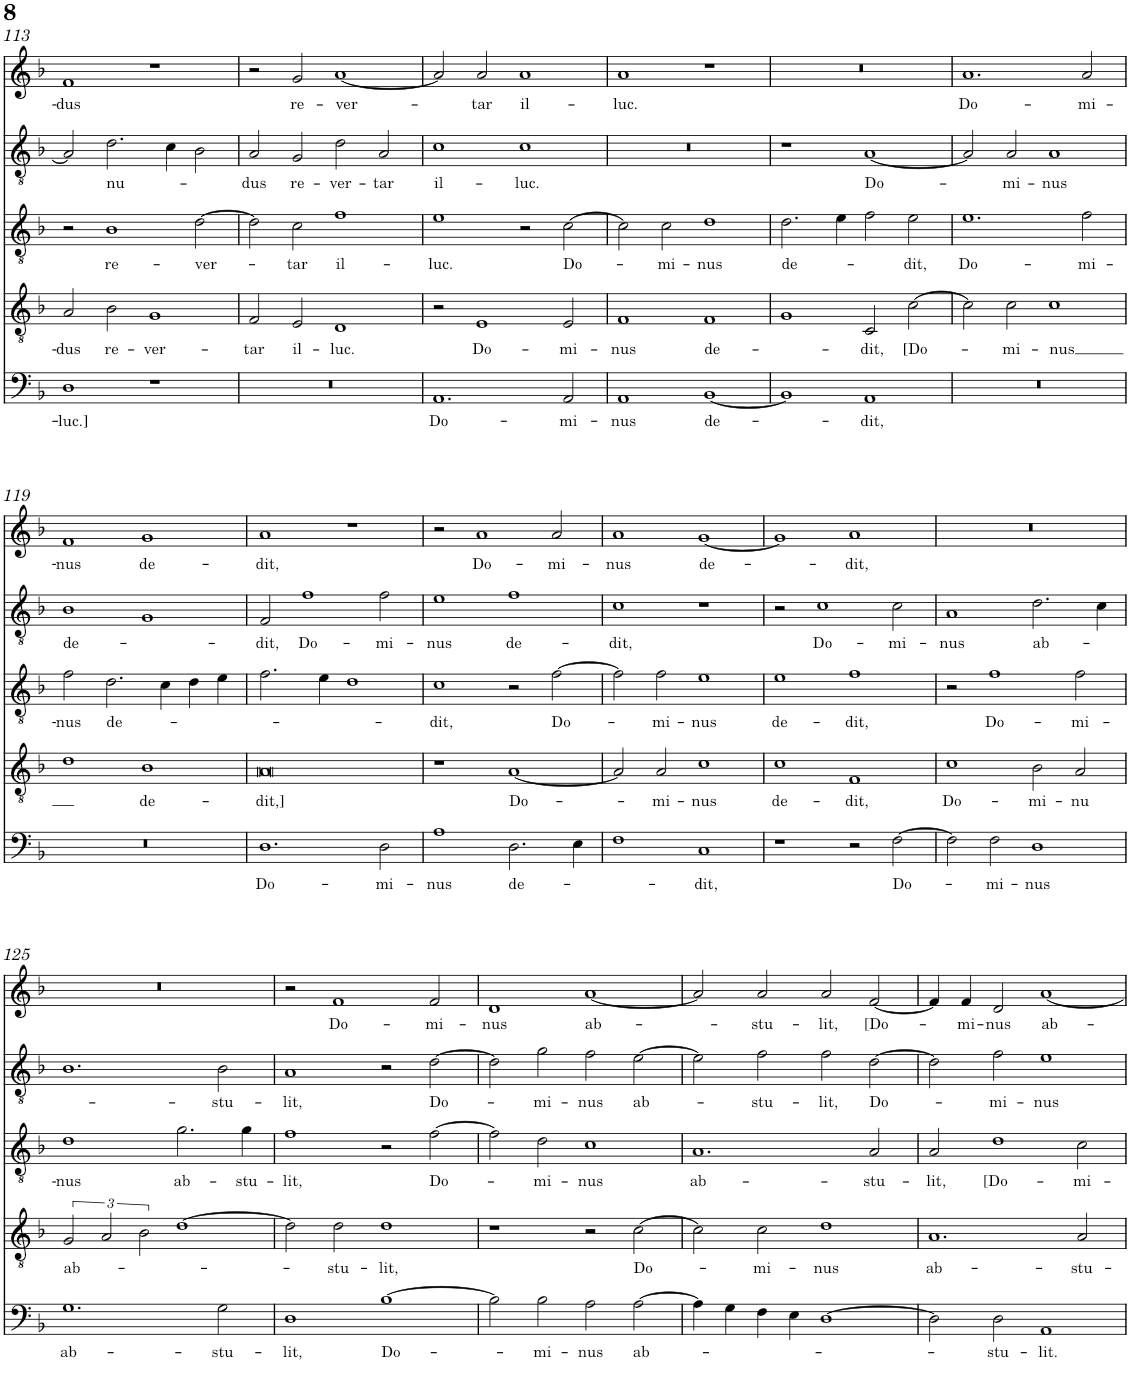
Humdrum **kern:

**kern	**text	**kern	**text	**kern	**text	**kern	**text	**kern	**text
*part5	*part5	*part4	*part4	*part3	*part3	*part2	*part2	*part1	*part1
*staff5	*staff5	*staff4	*staff4	*staff3	*staff3	*staff2	*staff2	*staff1	*staff1
*I"Piano	*	*I"Piano	*	*I"Piano	*	*I"Piano	*	*I"Piano	*
*I'Pno	*	*I'Pno	*	*I'Pno	*	*I'Pno	*	*I'Pno	*
!!LO:PB:g=z
*clefF4	*	*clefGv2	*	*clefGv2	*	*clefGv2	*	*clefG2	*
*k[b-]	*	*k[b-]	*	*k[b-]	*	*k[b-]	*	*k[b-]	*
*M4/2	*	*M4/2	*	*M4/2	*	*M4/2	*	*M4/2	*
=113	=113	=113	=113	=113	=113	=113	=113	=113	=113
!	!LO:LY:b	!	!LO:LY:b	!	!	!	!	!	!LO:LY:b
1D	-luc.]	2A/	-dus	2r	.	2A/]	.	1f	-dus
!	!	!	!LO:LY:b	!	!LO:LY:b	!	!LO:LY:b	!	!
.	.	2B-\	re­-	1B-	re-	2.d\	nu-	.	.
!	!	!	!LO:LY:b	!	!	!	!	!	!
1r	.	1G	-ver-	.	.	.	.	1r	.
.	.	.	.	.	.	4c\	.	.	.
!	!	!	!	!	!LO:LY:b	!	!	!	!
.	.	.	.	[2d\	-ver-	2B-\	.	.	.
=114	=114	=114	=114	=114	=114	=114	=114	=114	=114
!	!	!	!LO:LY:b	!	!	!	!LO:LY:b	!	!
0r	.	2F/	-tar	2d\]	.	2A/	-dus	2r	.
!	!	!	!LO:LY:b	!	!LO:LY:b	!	!LO:LY:b	!	!LO:LY:b
.	.	2E/	il-	2c\	-tar	2G/	re-	2g/	re­-
!	!	!	!LO:LY:b	!	!LO:LY:b	!	!LO:LY:b	!	!LO:LY:b
.	.	1D	-luc.	1f	il-	2d\	-ver-	[1a	-ver-
!	!	!	!	!	!	!	!LO:LY:b	!	!
.	.	.	.	.	.	2A/	-tar	.	.
=115	=115	=115	=115	=115	=115	=115	=115	=115	=115
!	!LO:LY:b	!	!	!	!LO:LY:b	!	!LO:LY:b	!	!
1.AA	Do­-	2r	.	1e	-luc.	1c	il­-	2a/]	.
!	!	!	!LO:LY:b	!	!	!	!	!	!LO:LY:b
.	.	1E	Do-	.	.	.	.	2a/	-tar
!	!	!	!	!	!	!	!LO:LY:b	!	!LO:LY:b
.	.	.	.	2r	.	1c	-luc.	1a	il-
!	!LO:LY:b	!	!LO:LY:b	!	!LO:LY:b	!	!	!	!
2AA/	-mi-	2E/	-mi-	[2c\	Do-	.	.	.	.
=116	=116	=116	=116	=116	=116	=116	=116	=116	=116
!	!LO:LY:b	!	!LO:LY:b	!	!	!	!	!	!LO:LY:b
1AA	-nus	1F	-nus	2c\]	.	0r	.	1a	-luc.
!	!	!	!	!	!LO:LY:b	!	!	!	!
.	.	.	.	2c\	-mi­-	.	.	.	.
!	!LO:LY:b	!	!LO:LY:b	!	!LO:LY:b	!	!	!	!
[1BB-	de-	1F	de-	1d	-nus	.	.	1r	.
=117	=117	=117	=117	=117	=117	=117	=117	=117	=117
!	!	!	!	!	!LO:LY:b	!	!	!	!
1BB-]	.	1G	.	2.d\	de­-	1r	.	0r	.
.	.	.	.	4e\	.	.	.	.	.
!	!LO:LY:b	!	!LO:LY:b	!	!	!	!LO:LY:b	!	!
1AA	-dit,	2C/	-dit,	2f\	.	[1A	Do-	.	.
!	!	!	!LO:LY:b	!	!LO:LY:b	!	!	!	!
.	.	[2c\	[Do­-	2e\	-dit,	.	.	.	.
=118	=118	=118	=118	=118	=118	=118	=118	=118	=118
!	!	!	!	!	!LO:LY:b	!	!	!	!LO:LY:b
0r	.	2c\]	.	1.e	Do-	2A/]	.	1.a	Do­-
!	!	!	!LO:LY:b	!	!	!	!LO:LY:b	!	!
.	.	2c\	-mi-	.	.	2A/	-mi-	.	.
!	!	!	!LO:LY:b	!	!	!	!LO:LY:b	!	!
.	.	1c	-nus	.	.	1A	-nus	.	.
!	!	!	!	!	!LO:LY:b	!	!	!	!LO:LY:b
.	.	.	.	2f\	-mi-	.	.	2a/	-mi-
!!LO:LB:g=z
=119	=119	=119	=119	=119	=119	=119	=119	=119	=119
!	!	!	!	!	!LO:LY:b	!	!LO:LY:b	!	!LO:LY:b
0r	.	1d	.	2f\	-nus	1B-	de-	1f	-nus
!	!	!	!	!	!LO:LY:b	!	!	!	!
.	.	.	.	2.d\	de­-	.	.	.	.
!	!	!	!LO:LY:b	!	!	!	!	!	!LO:LY:b
.	.	1B-	de­-	.	.	1G	.	1g	de-
.	.	.	.	4c\	.	.	.	.	.
.	.	.	.	4d\	.	.	.	.	.
.	.	.	.	4e\	.	.	.	.	.
=120	=120	=120	=120	=120	=120	=120	=120	=120	=120
!	!LO:LY:b	!	!LO:LY:b	!	!	!	!LO:LY:b	!	!LO:LY:b
1.D	Do-	0A	-dit,]	2.f\	.	2F/	-dit,	1a	-dit,
!	!	!	!	!	!	!	!LO:LY:b	!	!
.	.	.	.	.	.	1f	Do­-	.	.
.	.	.	.	4e\	.	.	.	.	.
.	.	.	.	1d	.	.	.	1r	.
!	!LO:LY:b	!	!	!	!	!	!LO:LY:b	!	!
2D\	-mi-	.	.	.	.	2f\	-mi-	.	.
=121	=121	=121	=121	=121	=121	=121	=121	=121	=121
!	!LO:LY:b	!	!	!	!LO:LY:b	!	!LO:LY:b	!	!
1A	-nus	1r	.	1c	-dit,	1e	-nus	2r	.
!	!	!	!	!	!	!	!	!	!LO:LY:b
.	.	.	.	.	.	.	.	1a	Do­-
!	!LO:LY:b	!	!LO:LY:b	!	!	!	!LO:LY:b	!	!
2.D\	de-	[1A	Do­-	2r	.	1f	de-	.	.
!	!	!	!	!	!LO:LY:b	!	!	!	!LO:LY:b
.	.	.	.	[2f\	Do-	.	.	2a/	-mi-
4E\	.	.	.	.	.	.	.	.	.
=122	=122	=122	=122	=122	=122	=122	=122	=122	=122
!	!	!	!	!	!	!	!LO:LY:b	!	!LO:LY:b
1F	.	2A/]	.	2f\]	.	1c	-dit,	1a	-nus
!	!	!	!LO:LY:b	!	!LO:LY:b	!	!	!	!
.	.	2A/	-mi-	2f\	-mi-	.	.	.	.
!	!LO:LY:b	!	!LO:LY:b	!	!LO:LY:b	!	!	!	!LO:LY:b
1C	-dit,	1c	-nus	1e	-nus	1r	.	[1g	de­-
=123	=123	=123	=123	=123	=123	=123	=123	=123	=123
!	!	!	!LO:LY:b	!	!LO:LY:b	!	!	!	!
1r	.	1c	de-	1e	de-	2r	.	1g]	.
!	!	!	!	!	!	!	!LO:LY:b	!	!
.	.	.	.	.	.	1c	Do-	.	.
!	!	!	!LO:LY:b	!	!LO:LY:b	!	!	!	!LO:LY:b
2r	.	1F	-dit,	1f	-dit,	.	.	1a	-dit,
!	!LO:LY:b	!	!	!	!	!	!LO:LY:b	!	!
[2F\	Do­-	.	.	.	.	2c\	-mi­-	.	.
=124	=124	=124	=124	=124	=124	=124	=124	=124	=124
!	!	!	!LO:LY:b	!	!	!	!LO:LY:b	!	!
2F\]	.	1c	Do-	2r	.	1A	-nus	0r	.
!	!LO:LY:b	!	!	!	!LO:LY:b	!	!	!	!
2F\	-mi-	.	.	1f	Do­-	.	.	.	.
!	!LO:LY:b	!	!LO:LY:b	!	!	!	!LO:LY:b	!	!
1D	-nus	2B-\	-mi-	.	.	2.d\	ab­-	.	.
!	!	!	!LO:LY:b	!	!LO:LY:b	!	!	!	!
.	.	2A/	-nu	2f\	-mi­-	.	.	.	.
.	.	.	.	.	.	4c\	.	.	.
!!LO:LB:g=z
=125	=125	=125	=125	=125	=125	=125	=125	=125	=125
!	!LO:LY:b	!	!LO:LY:b	!	!LO:LY:b	!	!	!	!
1.G	ab­-	3G/	ab­-	1d	-nus	1.B-	.	0r	.
.	.	3A/	.	.	.	.	.	.	.
.	.	3B-\	.	.	.	.	.	.	.
!	!	!	!	!	!LO:LY:b	!	!	!	!
.	.	[1d	.	2.g\	ab-	.	.	.	.
!	!LO:LY:b	!	!	!	!	!	!LO:LY:b	!	!
2G\	-stu­-	.	.	.	.	2B-\	-stu­-	.	.
!	!	!	!	!	!LO:LY:b	!	!	!	!
.	.	.	.	4g\	-stu­-	.	.	.	.
=126	=126	=126	=126	=126	=126	=126	=126	=126	=126
!	!LO:LY:b	!	!	!	!LO:LY:b	!	!LO:LY:b	!	!
1D	-lit,	2d\]	.	1f	-lit,	1A	-lit,	2r	.
!	!	!	!LO:LY:b	!	!	!	!	!	!LO:LY:b
.	.	2d\	-stu-	.	.	.	.	1f	Do-
!	!LO:LY:b	!	!LO:LY:b	!	!	!	!	!	!
[1B-	Do-	1d	-lit,	2r	.	2r	.	.	.
!	!	!	!	!	!LO:LY:b	!	!LO:LY:b	!	!LO:LY:b
.	.	.	.	[2f\	Do-	[2d\	Do-	2f/	-mi­-
=127	=127	=127	=127	=127	=127	=127	=127	=127	=127
!	!	!	!	!	!	!	!	!	!LO:LY:b
2B-\]	.	1r	.	2f\]	.	2d\]	.	1d	-nus
!	!LO:LY:b	!	!	!	!LO:LY:b	!	!LO:LY:b	!	!
2B-\	-mi­-	.	.	2d\	-mi-	2g\	-mi­-	.	.
!	!LO:LY:b	!	!	!	!LO:LY:b	!	!LO:LY:b	!	!LO:LY:b
2A\	-nus	2r	.	1c	-nus	2f\	-nus	[1a	ab-
!	!LO:LY:b	!	!LO:LY:b	!	!	!	!LO:LY:b	!	!
[2A\	ab-	[2c\	Do­-	.	.	[2e\	ab-	.	.
=128	=128	=128	=128	=128	=128	=128	=128	=128	=128
!	!	!	!	!	!LO:LY:b	!	!	!	!
4A\]	.	2c\]	.	1.A	ab-	2e\]	.	2a/]	.
4G\	.	.	.	.	.	.	.	.	.
!	!	!	!LO:LY:b	!	!	!	!LO:LY:b	!	!LO:LY:b
4F\	.	2c\	-mi­-	.	.	2f\	-stu­-	2a/	-stu­-
4E\	.	.	.	.	.	.	.	.	.
!	!	!	!LO:LY:b	!	!	!	!LO:LY:b	!	!LO:LY:b
[1D	.	1d	-nus	.	.	2f\	-lit,	2a/	-lit,
!	!	!	!	!	!LO:LY:b	!	!LO:LY:b	!	!LO:LY:b
.	.	.	.	2A/	-stu­-	[2d\	Do­-	[2f/	[Do-
=129	=129	=129	=129	=129	=129	=129	=129	=129	=129
!	!	!	!LO:LY:b	!	!LO:LY:b	!	!	!	!
2D\]	.	1.A	ab­-	2A/	-lit,	2d\]	.	4f/]	.
!	!	!	!	!	!	!	!	!	!LO:LY:b
.	.	.	.	.	.	.	.	4f/	-mi-
!	!LO:LY:b	!	!	!	!LO:LY:b	!	!LO:LY:b	!	!LO:LY:b
2D\	-stu­-	.	.	1d	[Do-	2f\	-mi­-	2d/	-nus
!	!LO:LY:b	!	!	!	!	!	!LO:LY:b	!	!LO:LY:b
1AA	-lit.	.	.	.	.	1e	-nus	[1a	ab­-
!	!	!	!LO:LY:b	!	!LO:LY:b	!	!	!	!
.	.	2A/	-stu-	2c\	-mi­-	.	.	.	.
=	=	=	=	=	=	=	=	=	=
*-	*-	*-	*-	*-	*-	*-	*-	*-	*-
